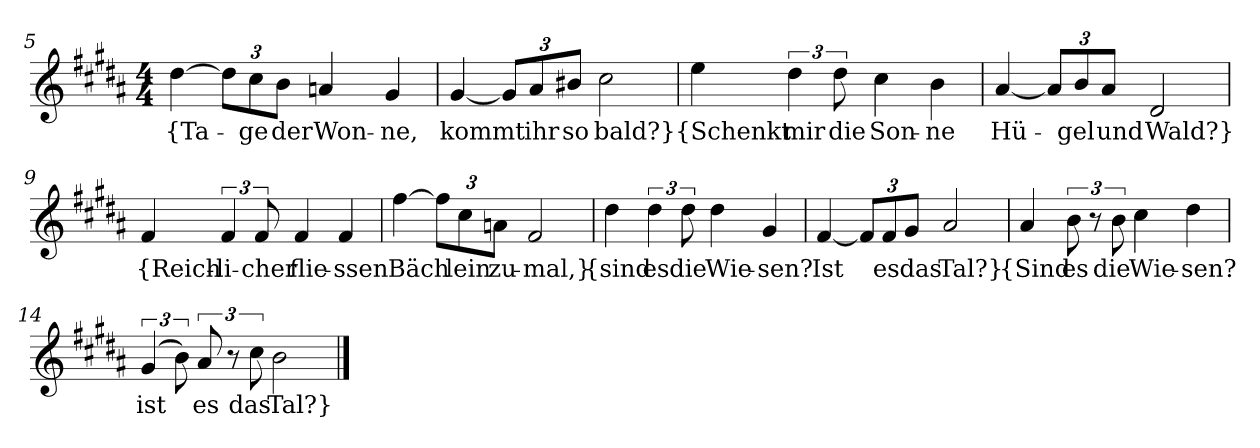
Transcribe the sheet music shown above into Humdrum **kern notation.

**kern	**text
*part1	*part1
*staff1	*staff1
*clefG2	*
*k[f#c#g#d#a#]	*
*M4/4	*
=5	=5
[4dd#	{Ta-
12dd#\L]	.
12cc#\	-ge
12b\J	der
4an	Won-
4g#	-ne,
=6	=6
[4g#	kommt
12g#/L]	.
12a#/	ihr
12b#X/J	so
2cc#	bald?}
=7	=7
4ee	{Schenkt
6dd#	mir
12dd#	die
4cc#	Son-
4b	-ne
=8	=8
[4a#	Hü-
12a#/L]	.
12b/	-gel
12a#/J	und
2d#	Wald?}
=9	=9
4f#	{Reich-
6f#	-li-
12f#	-cher
4f#	flie-
4f#	-ssen
=10	=10
[4ff#	Bäch
12ff#\L]	.
12cc#\	-lein
12an\J	zu-
2f#	-mal,}
=11	=11
4dd#	{sind
6dd#	es
12dd#	die
4dd#	Wie-
4g#	-sen?
=12	=12
[4f#	Ist
12f#/L]	.
12f#/	es
12g#/J	das
2a#	Tal?}
=13	=13
4a#	{Sind
12b	es
12r	.
12b	die
4cc#	Wie-
4dd#	-sen?
=14	=14
(6g#	ist
12b)	.
12a#	es
12r	.
12cc#	das
2b	Tal?}
==	==
*-	*-
